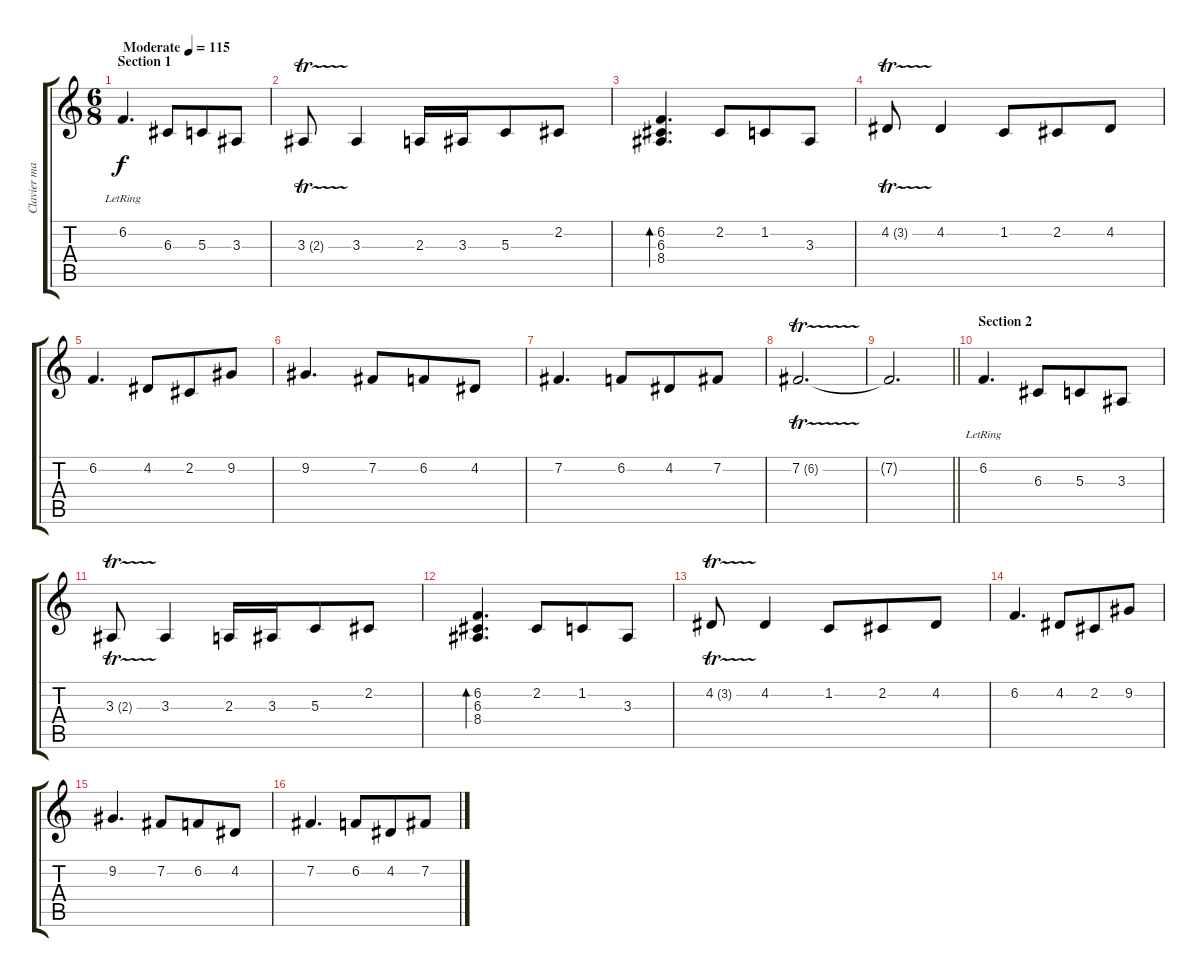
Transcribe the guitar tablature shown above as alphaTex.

\track ("Clavier main Droite" "Clavier ma") {instrument harpsichord}
\staff {score tabs}
\tuning (E4 B3 G3 D3 A2 E2) {hide}
\ts (6 8)
\section ("" "Section 1")
\tempo (115 "Moderate")
\clef g2
\ks c
6.2{lr}.4{d dy f instrument harpsichord} 6.3.8 5.3.8 3.3.8 |
3.3{tr (2 32)}.8 3.3.4 2.3.16 3.3.16 5.3.8 2.2.8 |
(6.2 6.3 8.4).4{d bd 480} 2.2.8 1.2.8 3.3.8 |
4.2{tr (3 32)}.8 4.2.4 1.2.8 2.2.8 4.2.8 |
6.2.4{d} 4.2.8 2.2.8 9.2.8 |
9.2.4{d} 7.2.8 6.2.8 4.2.8 |
7.2.4{d} 6.2.8 4.2.8 7.2.8 |
7.2{tr (6 32)}.2{d} |
\barLineRight lightlight
7.2{t}.2{d} |
\section ("" "Section 2")
6.2{lr}.4{d} 6.3.8 5.3.8 3.3.8 |
3.3{tr (2 32)}.8 3.3.4 2.3.16 3.3.16 5.3.8 2.2.8 |
(6.2 6.3 8.4).4{d bd 480} 2.2.8 1.2.8 3.3.8 |
4.2{tr (3 32)}.8 4.2.4 1.2.8 2.2.8 4.2.8 |
6.2.4{d} 4.2.8 2.2.8 9.2.8 |
9.2.4{d} 7.2.8 6.2.8 4.2.8 |
7.2.4{d} 6.2.8 4.2.8 7.2.8
